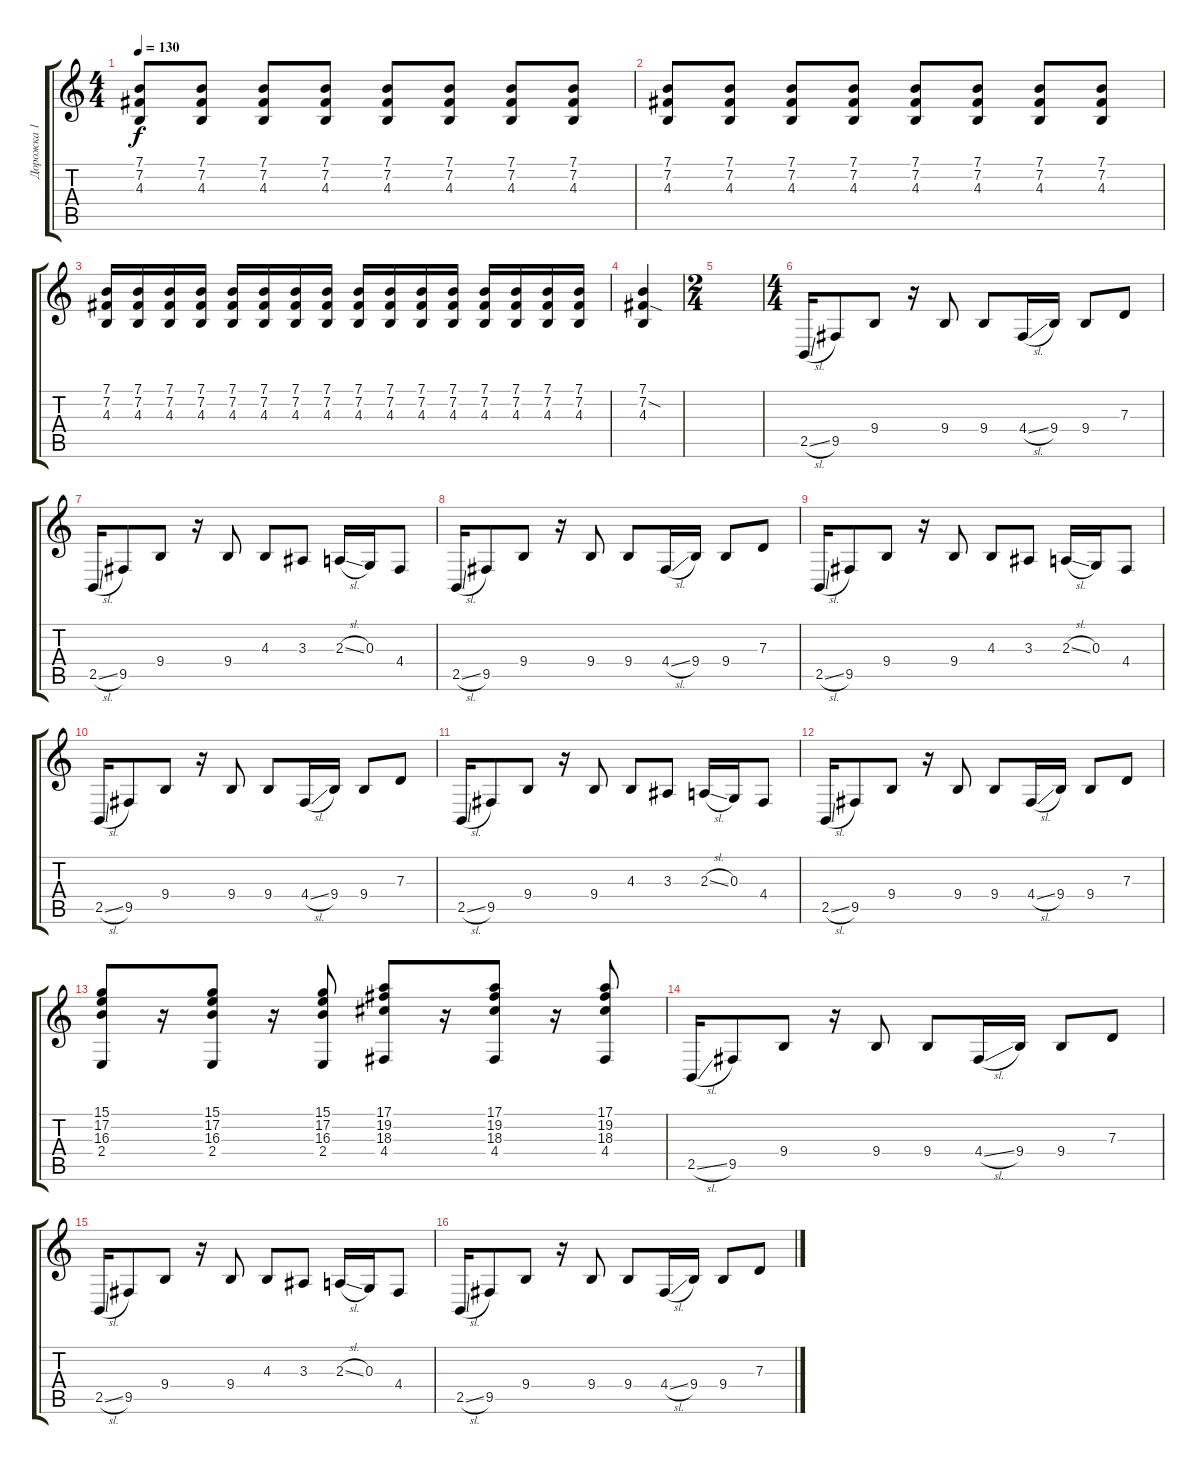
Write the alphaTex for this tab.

\track ("Дорожка 1" "Дорожка 1") {solo instrument lead2sawtooth}
\staff {score tabs}
\tuning (E4 B3 G3 D3 A2 E2) {hide}
\ts (4 4)
\tempo 130
\clef g2
\ks c
(7.1 7.2 4.3).8{dy f} (7.1 7.2 4.3).8 (7.1 7.2 4.3).8 (7.1 7.2 4.3).8 (7.1 7.2 4.3).8 (7.1 7.2 4.3).8 (7.1 7.2 4.3).8 (7.1 7.2 4.3).8 |
(7.1 7.2 4.3).8 (7.1 7.2 4.3).8 (7.1 7.2 4.3).8 (7.1 7.2 4.3).8 (7.1 7.2 4.3).8 (7.1 7.2 4.3).8 (7.1 7.2 4.3).8 (7.1 7.2 4.3).8 |
(7.1 7.2 4.3).16 (7.1 7.2 4.3).16 (7.1 7.2 4.3).16 (7.1 7.2 4.3).16 (7.1 7.2 4.3).16 (7.1 7.2 4.3).16 (7.1 7.2 4.3).16 (7.1 7.2 4.3).16 (7.1 7.2 4.3).16 (7.1 7.2 4.3).16 (7.1 7.2 4.3).16 (7.1 7.2 4.3).16 (7.1 7.2 4.3).16 (7.1 7.2 4.3).16 (7.1 7.2 4.3).16 (7.1 7.2 4.3).16 |
(7.1 7.2{sod} 4.3).4 |
\ts (2 4)
|
\ts (4 4)
2.5{sl}.16{volume 13} 9.5.8 9.4.8 r.16 9.4.8 9.4.8 4.4{sl}.16 9.4.16 9.4.8 7.3.8 |
2.5{sl}.16 9.5.8 9.4.8 r.16 9.4.8 4.3.8 3.3.8 2.3{sl}.16 0.3.16 4.4.8 |
2.5{sl}.16 9.5.8 9.4.8 r.16 9.4.8 9.4.8 4.4{sl}.16 9.4.16 9.4.8 7.3.8 |
2.5{sl}.16 9.5.8 9.4.8 r.16 9.4.8 4.3.8 3.3.8 2.3{sl}.16 0.3.16 4.4.8 |
2.5{sl}.16 9.5.8 9.4.8 r.16 9.4.8 9.4.8 4.4{sl}.16 9.4.16 9.4.8 7.3.8 |
2.5{sl}.16 9.5.8 9.4.8 r.16 9.4.8 4.3.8 3.3.8 2.3{sl}.16 0.3.16 4.4.8 |
2.5{sl}.16 9.5.8 9.4.8 r.16 9.4.8 9.4.8 4.4{sl}.16 9.4.16 9.4.8 7.3.8 |
(15.1 17.2 16.3 2.4).8 r.16 (15.1 17.2 16.3 2.4).8 r.16 (15.1 17.2 16.3 2.4).8 (17.1 19.2 18.3 4.4).8 r.16 (17.1 19.2 18.3 4.4).8 r.16 (17.1 19.2 18.3 4.4).8 |
2.5{sl}.16{volume 13} 9.5.8 9.4.8 r.16 9.4.8 9.4.8 4.4{sl}.16 9.4.16 9.4.8 7.3.8 |
2.5{sl}.16 9.5.8 9.4.8 r.16 9.4.8 4.3.8 3.3.8 2.3{sl}.16 0.3.16 4.4.8 |
2.5{sl}.16 9.5.8 9.4.8 r.16 9.4.8 9.4.8 4.4{sl}.16 9.4.16 9.4.8 7.3.8
